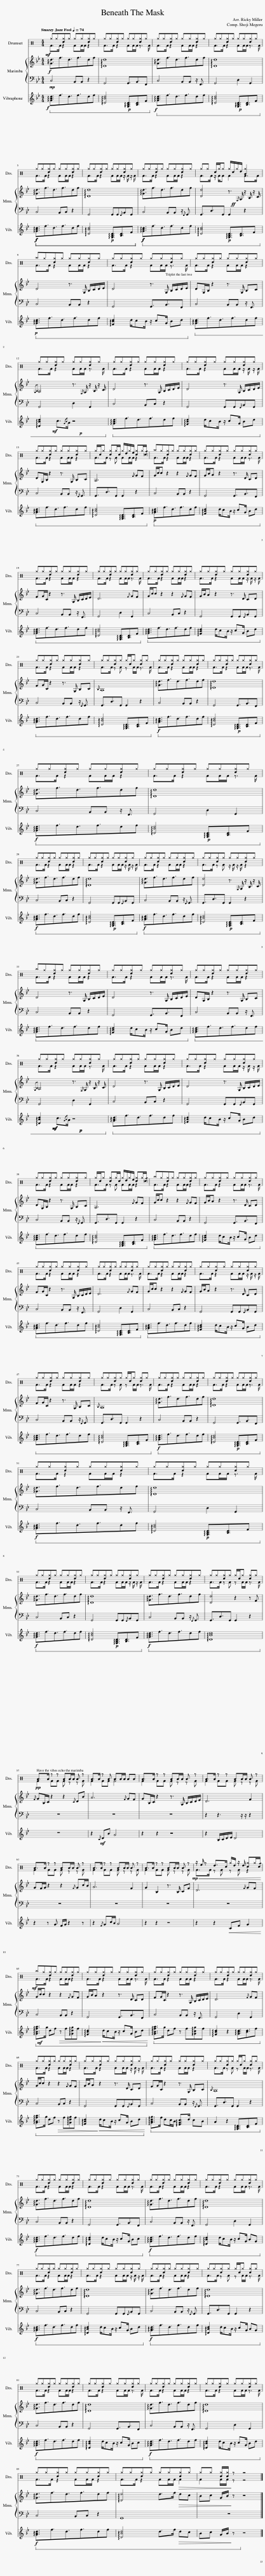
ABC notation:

X:1
%%score ( 1 2 ) { 3 | 4 } 5
L:1/8
Q:1/4=74
M:4/4
I:linebreak $
K:C
V:1 perc
K:none
V:2 perc
K:none
V:3 treble
V:4 bass
V:5 treble
V:1
!mf! ^g^g[c^g]^g ^g^g[c^g]^g | ^g^g[c^g]^g ^g^g[c^g]^g | ^g^g[c^g]^g ^g^g[c^g]^g | ^g^g[c^g]^g ^g^g[c^g]^g |$ ^g^g[c^g]^g ^g^g[c^g]^g | %5
 ^g^g[c^g]^g ^g^g[c^g]^g | ^g^g[c^g]^g ^g^g[c^g]^g | ^g^g c/^g/^g ^g/c/^g/d/ [A^g]2 |$ ^a^g[c^g]^g ^g^g[c^g]^g | ^g^g[c^g]^g ^g^g[c^g]^g | %10
 ^g^g[c^g]^g ^g^g[c^g]^g |$ ^g^g[c^g]^g ^g^g[c^g]^g | ^g^g[c^g]^g ^g^g[c^g]^g | ^g^g[c^g]^g ^g^g[c^g]^g |$ ^g^g[c^g]^g ^g^g[c^g]^g | %15
 ^g/c/^g [c^g]^g/c/ ^g/d/^g/e/ [c^g]^g/!/!c/ | ^a^g[c^g]^g ^g^g[c^g]^g | ^g^g[c^g]^g ^g^g[c^g]^g |$ ^g^g[c^g]^g ^g^g[c^g]^g | ^g^g[c^g]^g ^g^g[c^g]^g | %20
 ^g^g[c^g]^g ^g^g[c^g]^g | ^g^g[c^g]^g ^g^g[c^g]^g |$ ^g^g[c^g]^g ^g^g[c^g]^g | ^g^g[c^g]^g ^g/c/^g [c^g]^g | ^g^g[c^g]^g ^g^g[c^g]^g | %25
 ^g^g[c^g]^g ^g^g[c^g]^g |$ ^g^g[c^g]^g ^g^g[c^g]^g | ^g^g[c^g]^g ^g^g[c^g]^g |$ ^g^g[c^g]^g ^g^g[c^g]^g | ^g^g[c^g]^g ^g^g[c^g]^g | %30
 ^g^g[c^g]^g ^g^g[c^g]^g | ^g^g[c^g]^g ^g^g[c^g]^g |$ ^a^g[c^g]^g ^g^g[c^g]^g | ^g^g[c^g]^g ^g^g[c^g]^g | ^g^g[c^g]^g ^g^g[c^g]^g |$ %35
 ^g^g[c^g]^g ^g^g[c^g]^g | ^g^g[c^g]^g ^g^g[c^g]^g | ^g^g[c^g]^g ^g^g[c^g]^g |$ ^g^g[c^g]^g ^g^g[c^g]^g | ^g/c/^g [c^g]^g/c/ ^g/d/^g/e/ [c^g]^g/!/!c/ | %40
 ^a^g[c^g]^g ^g^g[c^g]^g | ^g^g[c^g]^g ^g^g[c^g]^g |$ ^g^g[c^g]^g ^g^g[c^g]^g | ^g^g[c^g]^g ^g^g[c^g]^g | ^g^g[c^g]^g ^g^g[c^g]^g | %45
 ^g^g[c^g]^g ^g^g[c^g]^g |$ ^g^g[c^g]^g ^g^g[c^g]^g | ^g^g[c^g]^g ^g/c/^g [c^g]^g | ^g^g[c^g]^g ^g^g[c^g]^g | ^g^g[c^g]^g ^g^g[c^g]^g |$ %50
 ^g^g[c^g]^g ^g^g[c^g]^g | ^g^g[c^g]^g ^g^g[c^g]^g |$ ^g^g[c^g]^g ^g^g[c^g]^g | ^g^g[c^g]^g ^g^g[c^g]^g | ^g^g[c^g]^g ^g^g[c^g]^g | %55
 ^g^g[c^g]^g ^g/c/^g [c^g]^g |$!pp! A>A z z AA/A/ A z | A>A z A AA/A/ AA | A>A z z AA/A/ A z | A>A z z AA/A/ A z |$ %60
 A>A z z AA/A/ A z | A>A z z AA/A/ A z | A>A z z AA/A/ A z |!mp!!<(! z/ e/ z d>c ^g/d/ z/ d/ [c^g]^g/!/!c/!<)! |$!mf! ^a^g[c^g]^g ^g^g[c^g]^g | %65
 ^g^g[c^g]^g ^g^g[c^g]^g | ^g^g[c^g]^g ^g^g[c^g]^g | ^g^g[c^g]^g ^g^g[c^g]^g |$ ^g^g[c^g]^g ^g^g[c^g]^g | ^g^g[c^g]^g ^g^g[c^g]^g | %70
 ^g^g[c^g]^g ^g^g[c^g]^g | ^g^g[c^g]^g ^g/c/^g [c^g]^g |$ ^g^g[c^g]^g ^g^g[c^g]^g | ^g^g[c^g]^g ^g^g[c^g]^g | ^g^g[c^g]^g ^g^g[c^g]^g | %75
 ^g^g[c^g]^g ^g^g[c^g]^g |$ ^g^g[c^g]^g ^g^g[c^g]^g | ^g^g[c^g]^g ^g^g[c^g]^g | ^g^g[c^g]^g ^g^g[c^g]^g | ^g^g[c^g]^g ^g/c/^g [c^g]^g |$ %80
 ^g^g[c^g]^g ^g^g[c^g]^g | ^g^g[c^g]^g ^g^g[c^g]^g | ^g^g[c^g]^g ^g^g[c^g]^g | ^g^g[c^g]^g ^g^g[c^g]^g |$ ^g^g[c^g]^g ^g^g[c^g]^g | %85
 ^g^g[c^g]^g ^g^g!>(![c^g]^g | ^g^g [c^g]/[c^g]/!>)! z z4 |] %87
V:2
 F>F z2 FF/F/ z2 | F>F z2 FF/F/ z3/2 F/ | F>F z2 FF/F/ z2 | F>F z2 FF/F/ z3/2 F/ |$ F>F z2 FF/F/ z2 | %5
 F>F z2 FF/F/ z/ F/ z/ F/ | F>F z2 FF/F/ z2 | F>F z/ F/F F2 F>F |$ F>F z2 FF/F/ z2 | F>F z2 FF/F/ z3/2 F/ | %10
 F>F z2 FF/F/ z2 |$ F>F z2 FF/F/ z3/2 F/ | F>F z2 FF/F/ z2 | F>F z2 FF/F/ z/ F/ z/ F/ |$ F>F z2 FF/F/ z2 | %15
 F>F z F FF/F/ z2 | F>F z2 FF/F/ z2 | F>F z2 FF/F/ z3/2 F/ |$ F>F z2 FF/F/ z2 | F>F z2 FF/F/ z3/2 F/ | %20
 F>F z2 FF/F/ z2 | F>F z2 FF/F/ z/ F/ z/ F/ |$ F>F z2 FF/F/ z2 | F>F z F z F/F/ z3/2 F/ | F>F z2 FF/F/ z2 | %25
 F>F z2 FF/F/ z3/2 F/ |$ F>F z2 FF/F/ z2 | F>F z2 FF/F/ z3/2 F/ |$ F>F z2 FF/F/ z2 | F>F z2 FF/F/ z/ F/ z/ F/ | %30
 F>F z2 FF/F/ z2 | F>F z F z/ F/ z/ F/ z2 |$ F>F z2 FF/F/ z2 | F>F z2 FF/F/ z3/2 F/ | F>F z2 FF/F/ z2 |$ %35
 F>F z2 FF/F/ z3/2 F/ | F>F z2 FF/F/ z2 | F>F z2 FF/F/ z/ F/ z/ F/ |$ F>F z2 FF/F/ z2 | F>F z F FF/F/ z2 | %40
 F>F z2 FF/F/ z2 | F>F z2 FF/F/ z3/2 F/ |$ F>F z2 FF/F/ z2 | F>F z2 FF/F/ z3/2 F/ | F>F z2 FF/F/ z2 | %45
 F>F z2 FF/F/ z/ F/ z/ F/ |$ F>F z2 FF/F/ z2 | F>F z F z F/F/ z3/2 F/ | F>F z2 FF/F/ z2 | F>F z2 FF/F/ z3/2 F/ |$ %50
 F>F z2 FF/F/ z2 | F>F z2 FF/F/ z3/2 F/ |$ F>F z2 FF/F/ z2 | F>F z2 FF/F/ z/ F/ z/ F/ | F>F z2 FF/F/ z2 | %55
 F>F z F z F/F/ z3/2 F/ |$ F2 FF F z z F | F2 FF F4 | F2 FF F z z F | F2 FF F z z F |$ %60
 F2 FF F z z F | F2 FF F z z F | F2 FF F z z F | F>F z F z F z2 |$ F>F z2 FF/F/ z2 | %65
 F>F z2 FF/F/ z3/2 F/ | F>F z2 FF/F/ z2 | F>F z2 FF/F/ z3/2 F/ |$ F>F z2 FF/F/ z2 | F>F z2 FF/F/ z/ F/ z/ F/ | %70
 F>F z2 FF/F/ z2 | F>F z F z F/F/ z3/2 F/ |$ F>F z2 FF/F/ z2 | F>F z2 FF/F/ z3/2 F/ | F>F z2 FF/F/ z2 | %75
 F>F z2 FF/F/ z3/2 F/ |$ F>F z2 FF/F/ z2 | F>F z2 FF/F/ z/ F/ z/ F/ | F>F z2 FF/F/ z2 | F>F z F z F/F/ z3/2 F/ |$ %80
 F>F z2 FF/F/ z2 | F>F z2 FF/F/ z3/2 F/ | F>F z2 FF/F/ z2 | F>F z2 FF/F/ z3/2 F/ |$ F>F z2 FF/F/ z2 | %85
 F>F z2 FF/F/ F2 | F2 F/F/ z z4 |] %87
V:3
[K:Bb]!f! !arpeggio![Gd]3/2f3/2d3/2f3/2df | !arpeggio![Dd]8 | !arpeggio![Gd]3/2f3/2d3/2f3/2df | !arpeggio![Dd]8 |$ !arpeggio![Gd]3/2f3/2d3/2f3/2df | %5
 !arpeggio![Dd]8 | !arpeggio![Gd]3/2f3/2d3/2f3/2df | [Dd]4!ff! z3/2{/F,} G,/ z/ B,/ z/ C/ |$ D4 z3/2 G,/ B,/C/D/E/ | D4 z3/2 G,/ B,/C/D/E/ | %10
 DG,/B,/ z2 z3/2 G,/ B,C |${/G,B,} A,4 z3/2{/F,} G,/ z/ B,/ z/ C/ | D4 z3/2 G,/ B,/C/D/E/ | D4 z3/2 G,/ B,/C/D/E/ |$ DG,/B,/ z2 z3/2 G,/ B,C | %15
 A,6{/F} GF | G/c/c z2 z2{/F} GF | G/B/A z2 z3/2 D/ CD |$ FG/C/ z2 z3/2 G,/ B,/C/D/E/ | D6{/F} GF | %20
 G/c/c z2 z2{/F} GF | G/B/A z2 z3/2 D/ CD |$ FG/C/ z2 z3/2 G,/ B,C |{/B,} A,8 | !arpeggio![Gd]3/2f3/2d3/2f3/2df | %25
 !arpeggio![Dd]8 |$ !arpeggio![Gd]3/2f3/2d3/2f3/2df | !arpeggio![Dd]8 |$ !arpeggio![Gd]3/2f3/2d3/2f3/2df | !arpeggio![Dd]8 | %30
 !arpeggio![Gd]3/2f3/2d3/2f3/2df | [Dd]4 z3/2{/F,} G,/ z/ B,/ z/ C/ |$ D4 z3/2 G,/ B,/C/D/E/ | D4 z3/2 G,/ B,/C/D/E/ | DG,/B,/ z2 z3/2 G,/ B,C |$ %35
{/G,B,} A,4 z3/2{/F,} G,/ z/ B,/ z/ C/ | D4 z3/2 G,/ B,/C/D/E/ | D4 z3/2 G,/ B,/C/D/E/ |$ DG,/B,/ z2 z3/2 G,/ B,C | A,6{/F} GF | %40
 G/c/c z2 z2{/F} GF | G/B/A z2 z3/2 D/ CD |$ FG/C/ z2 z3/2 G,/ B,/C/D/E/ | D6{/F} GF | G/c/c z2 z2{/F} GF | %45
 G/B/A z2 z3/2 D/ CD |$ FG/C/ z2 z3/2 G,/ B,C |{/B,} A,8 | !arpeggio![Gd]3/2f3/2d3/2f3/2df | !arpeggio![Dd]8 |$ %50
 !arpeggio![Gd]3/2f3/2d3/2f3/2df | !arpeggio![Dd]8 |$ !arpeggio![Gd]3/2f3/2d3/2f3/2df | !arpeggio![Dd]8 | !arpeggio![Gd]3/2f3/2d3/2f3/2df | %55
 [Dd]4 z2 z F |${/F} GB,/C/ z2 z2{/C} DB | A6{/F} GF | GB,/C/ z2 z3/2 G,/ B,/C/D/E/ | D6 F2 |$ %60
 GF/G/ z2 z2{/F} Gc/B/ | A6 F2 | G2 B,2 z3/2 B,/ CF | D6{/F} GF |$ G/c/c z2 z2{/F} GF | %65
 G/B/A z2 z3/2 D/ CD | FG/C/ z2 z3/2 G,/ B,/C/D/E/ | D6{/F} GF |$ G/c/c z2 z2{/F} GF | G/B/A z2 z3/2 D/ CD | %70
 FG/C/ z2 z3/2 G,/ B,C |{/B,} A,8 |$ !arpeggio![Gd]3/2f3/2d3/2f3/2df | !arpeggio![Dd]8 | !arpeggio![Gd]3/2f3/2d3/2f3/2df | %75
 !arpeggio![Dd]8 |$ !arpeggio![Gd]3/2f3/2d3/2f3/2df | !arpeggio![Dd]8 | !arpeggio![Gd]3/2f3/2d3/2f3/2df | !arpeggio![Dd]8 |$ %80
 !arpeggio![Gd]3/2f3/2d3/2f3/2df | !arpeggio![Dd]8 | !arpeggio![Gd]3/2f3/2d3/2f3/2df | !arpeggio![Dd]8 |$ !arpeggio![Gd]3/2f3/2d3/2f3/2df | %85
 !arpeggio![Dd]4 d>f!>(! dc | Bc G/B/!>)! z z4 |] %87
V:4
[K:Bb]!mp! C,4 B,,B,, z2 | G,,4 G,,3/2B,,3/2F,, | C,4 B,,B,, z/ F,,3/2 | G,,4 D,2 G,,2 |$ C,4 B,,C, z2 | %5
 G,,4 G,,G,,{/F,,}B,,G,, | C,4 B,,B,, z/{/F,,} G,,3/2 | G,,3/2D,3/2G,, G,,2 z2 |$ C,4 B,,B,, z2 | G,,4 G,,3/2B,,3/2F,, | %10
 C,4 B,,B,, z/ F,,3/2 |$ G,,4 D,2 G,,2 | C,4 B,,C, z2 | G,,4 G,,G,,{/F,,}B,,G,, |$ C,4 B,,B,, z/{/F,,} G,,3/2 | %15
 G,,3/2D,3/2G,, G,,2 z2 | C,4 B,,B,, z2 | G,,4 G,,3/2B,,3/2F,, |$ C,4 B,,B,, z/ F,,3/2 | G,,4 D,2 G,,2 | %20
 C,4 B,,C, z2 | G,,4 G,,G,,{/F,,}B,,G,, |$ C,4 B,,B,, z/{/F,,} G,,3/2 | G,,3/2D,3/2G,, G,,2 z2 | C,4 B,,B,, z2 | %25
 G,,4 G,,3/2B,,3/2F,, |$ C,4 B,,B,, z/ F,,3/2 | G,,4 D,2 G,,2 |$ C,4 B,,C, z2 | G,,4 G,,G,,{/F,,}B,,G,, | %30
 C,4 B,,B,, z/{/F,,} G,,3/2 | G,,3/2D,3/2G,, G,,2 z2 |$ C,4 B,,B,, z2 | G,,4 G,,3/2B,,3/2F,, | C,4 B,,B,, z/ F,,3/2 |$ %35
 G,,4 D,2 G,,2 | C,4 B,,C, z2 | G,,4 G,,G,,{/F,,}B,,G,, |$ C,4 B,,B,, z/{/F,,} G,,3/2 | G,,3/2D,3/2G,, G,,2 z2 | %40
 C,4 B,,B,, z2 | G,,4 G,,3/2B,,3/2F,, |$ C,4 B,,B,, z/ F,,3/2 | G,,4 D,2 G,,2 | C,4 B,,C, z2 | %45
 G,,4 G,,G,,{/F,,}B,,G,, |$ C,4 B,,B,, z/{/F,,} G,,3/2 | G,,3/2D,3/2G,, G,,2 z2 | C,4 B,,B,, z2 | G,,4 G,,3/2B,,3/2F,, |$ %50
 C,4 B,,B,, z/ F,,3/2 | G,,4 D,2 G,,2 |$ C,4 B,,C, z2 | G,,4 G,,G,,{/F,,}B,,G,, | C,4 B,,B,, z/{/F,,} G,,3/2 | %55
 G,,3/2D,3/2G,, G,,2 z2 |$ z8 | z8 | z8 | z2 z3 z/ z/ z2 |$ %60
 z8 | z8 | z8 | z8 |$ C,4 B,,B,, z2 | %65
 G,,4 G,,3/2B,,3/2F,, | C,4 B,,B,, z/ F,,3/2 | G,,4 D,2 G,,2 |$ C,4 B,,C, z2 | G,,4 G,,G,,{/F,,}B,,G,, | %70
 C,4 B,,B,, z/{/F,,} G,,3/2 | G,,3/2D,3/2G,, G,,2 z2 |$ C,4 B,,B,, z2 | G,,4 G,,3/2B,,3/2F,, | C,4 B,,B,, z/ F,,3/2 | %75
 G,,4 D,2 G,,2 |$ C,4 B,,C, z2 | G,,4 G,,G,,{/F,,}B,,G,, | C,4 B,,B,, z/{/F,,} G,,3/2 | G,,3/2D,3/2G,, G,,2 z2 |$ %80
 C,4 B,,B,, z2 | G,,4 G,,3/2B,,3/2F,, | C,4 B,,B,, z/ F,,3/2 | G,,4 D,2 G,,2 |$ C,4 B,,C, z2 | %85
 G,,8 | z8 |] %87
V:5
[K:Bb]!f!!ped! !arpeggio![GBd]3/2f3/2d3/2f3/2df | !arpeggio![DBd]4!p! !arpeggio![G,B,D]3/2[B,D]3/2F!ped-up! |!f!!ped! !arpeggio![GBd]3/2f3/2d3/2f3/2df | !arpeggio![DBd]4!p! !arpeggio![G,B,D]3/2[B,D]3/2F!ped-up! |$!f!!f!!ped! !arpeggio![GBd]3/2f3/2d3/2f3/2df | %5
 !arpeggio![DBd]4!p! !arpeggio![G,B,D]3/2[B,D]3/2F!ped-up! |!f!!f!!ped! !arpeggio![GBd]3/2f3/2d3/2f3/2df!ped-up! | !arpeggio![DBd]4!p! !arpeggio![G,B,D]3/2[B,D]3/2F |$!p!!ped! !arpeggio![GBd]3/2f3/2d3/2f3/2df!ped-up! | !arpeggio![FBd]2 d/cB/ z/ cG/ Bd | %10
!ped! !arpeggio![GBd]3/2f3/2d3/2f3/2df!ped-up! |$ !arpeggio![DBd]2!mf! c3/2{/GB}A/ z4!p! |!ped! !arpeggio![GBd]3/2f3/2d3/2f3/2df!ped-up! | !arpeggio![FBd]2 d/cB/ z/ cG/ Bd |$!ped! !arpeggio![GBd]3/2f3/2d3/2f3/2df!ped-up! | %15
 !arpeggio![DBd]4 !arpeggio![G,B,D]3/2[B,D]3/2F |!p!!ped! !arpeggio![GBd]3/2f3/2d3/2f3/2df!ped-up! | !arpeggio![FBd]2 d/cB/ z/ cG/ Bd |$!ped! !arpeggio![GBd]3/2f3/2d3/2f3/2df!ped-up! | !arpeggio![DBd]4 !arpeggio![G,B,D]3/2[B,D]3/2F | %20
!ped! !arpeggio![GBd]3/2f3/2d3/2f3/2df!ped-up! | !arpeggio![FBd]2 d/cB/ z/ cG/ Bd |$!ped! !arpeggio![GBd]3/2f3/2d3/2f3/2df!ped-up! | !arpeggio![DBd]4 !arpeggio![G,B,D]3/2[B,D]3/2F |!f!!ped! !arpeggio![GBd]3/2f3/2d3/2f3/2df!ped-up! | %25
 !arpeggio![DBd]4!p! !arpeggio![G,B,D]3/2[B,D]3/2F |$!f!!ped! !arpeggio![GBd]3/2f3/2d3/2f3/2df!ped-up! | !arpeggio![DBd]4!p! !arpeggio![G,B,D]3/2[B,D]3/2F |$!f!!ped! !arpeggio![GBd]3/2f3/2d3/2f3/2df!ped-up! | !arpeggio![DBd]4!p! !arpeggio![G,B,D]3/2[B,D]3/2F | %30
!f!!ped! !arpeggio![GBd]3/2f3/2d3/2f3/2df!ped-up! | !arpeggio![DBd]4!p! !arpeggio![G,B,D]3/2[B,D]3/2F |$!ped! !arpeggio![GBd]3/2f3/2d3/2f3/2df!ped-up! | !arpeggio![FBd]2 d/cB/ z/ cG/ Bd |!ped! !arpeggio![GBd]3/2f3/2d3/2f3/2df!ped-up! |$ %35
 !arpeggio![DBd]2!mf!!mf! c3/2{/GB}A/ z4!p!!p! |!ped! !arpeggio![GBd]3/2f3/2d3/2f3/2df!ped-up! | !arpeggio![FBd]2 d/cB/ z/ cG/ Bd |$!ped! !arpeggio![GBd]3/2f3/2d3/2f3/2df!ped-up! | !arpeggio![DBd]4 !arpeggio![G,B,D]3/2[B,D]3/2F | %40
!ped! !arpeggio![GBd]3/2f3/2d3/2f3/2df!ped-up! | !arpeggio![FBd]2 d/cB/ z/ cG/ Bd |$!ped! !arpeggio![GBd]3/2f3/2d3/2f3/2df!ped-up! | !arpeggio![DBd]4 !arpeggio![G,B,D]3/2[B,D]3/2F |!ped! !arpeggio![GBd]3/2f3/2d3/2f3/2df!ped-up! | %45
 !arpeggio![FBd]2 d/cB/ z/ cG/ Bd |$!ped! !arpeggio![GBd]3/2f3/2d3/2f3/2df!ped-up! | !arpeggio![DBd]4 !arpeggio![G,B,D]3/2[B,D]3/2F |!f!!ped! !arpeggio![GBd]3/2f3/2d3/2f3/2df!ped-up! | !arpeggio![DBd]4!p! !arpeggio![G,B,D]3/2[B,D]3/2F |$ %50
!f!!ped! !arpeggio![GBd]3/2f3/2d3/2f3/2df!ped-up! | !arpeggio![DBd]4!p! !arpeggio![G,B,D]3/2[B,D]3/2F |$!f!!ped! !arpeggio![GBd]3/2f3/2d3/2f3/2df!ped-up! | !arpeggio![DBd]4!p! !arpeggio![G,B,D]3/2[B,D]3/2F |!f!!ped! !arpeggio![GBd]3/2f3/2d3/2f3/2df!ped-up! | %55
 !arpeggio![DBd]8 |$ z8 | z2!mf!{/C} DB A4 | z2 z2 z4 | z2 B,/C/D/E/ D4 |$ %60
 z2 z G F/G/ z2 z | z2{/F} Gc/B/ A4 | z2 z2 z4 | z2 z2!<(! CF G2!<)! |$!mf!!ped! !arpeggio![GBfa]>g df!>(! z f!arpeggio![Gdg]f!ped-up! | %65
 !arpeggio![FBd]2!>)!!<(! d/cB/ z/ cG/ Bd!<)! |!ped! !arpeggio![GBfa]>g df z f!arpeggio![Gcg]f!ped-up! | !arpeggio![FBd]2 z2 !arpeggio![GBd]3/2[Bd]3/2f |$!ped! !arpeggio![GBfa]>g df!>(! z f!arpeggio![Gdg]f!ped-up! | !arpeggio![FBd]2!>)!!<(! d/cB/ z/ cG/ Bd!<)! | %70
!ped! !arpeggio![GBdg]>f dc/B/ !arpeggio![EGc]>d cB!ped-up! | A2 z2 !arpeggio![G,B,D]3/2[B,D]3/2F |$!f!!ped! !arpeggio![GBd]3/2f3/2d3/2f3/2df!ped-up! | !arpeggio![DBd]2 d/cB/ z/ cG/ Bc |!f!!ped! !arpeggio![GBd]3/2f3/2d3/2f3/2df!ped-up! | %75
 !arpeggio![DBd]2 d/cB/ z/ cG/ BG |$!f!!ped! !arpeggio![GBd]3/2f3/2d3/2f3/2df!ped-up! | !arpeggio![DBd]2 d/cB/ z/ cG/ Bd |!f!!ped! !arpeggio![GBd]3/2f3/2d3/2f3/2df!ped-up! | !arpeggio![DBd]2 d/cB/ z/ cG/ BG |$ %80
!f!!ped! !arpeggio![GBd]3/2f3/2d3/2f3/2df!ped-up! | !arpeggio![DBd]2 d/cB/ z/ cG/ Bc |!f!!ped! !arpeggio![GBd]3/2f3/2d3/2f3/2df!ped-up! | !arpeggio![DBd]2 d/cB/ z/ cG/ Bd |$!f!!ped! !arpeggio![GBd]3/2f3/2d3/2f3/2df!ped-up! | %85
 !arpeggio![DBd]4 d>f!>(! dc | Bc G/B/!>)! z z4 |] %87
